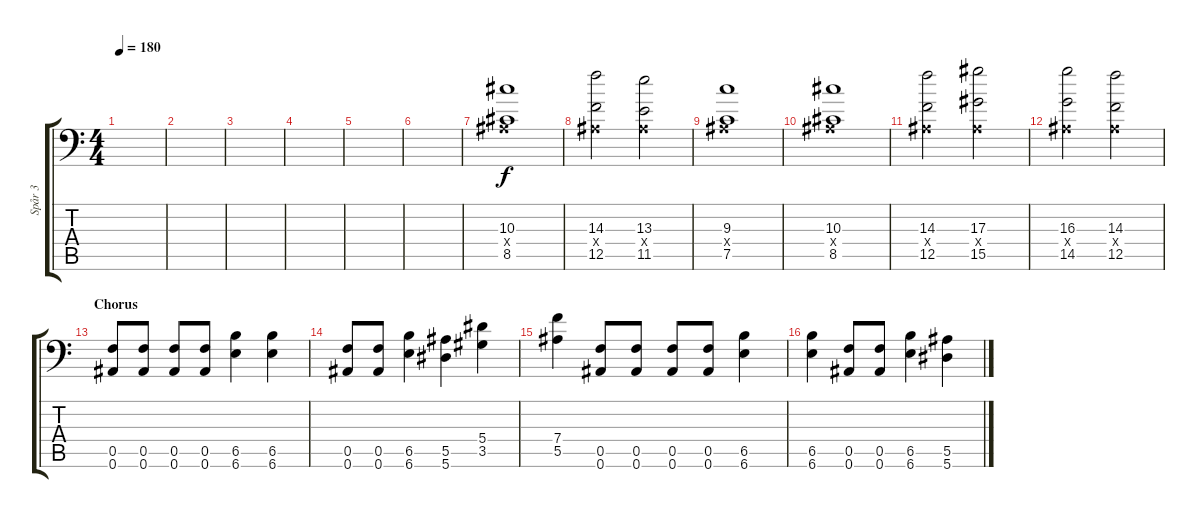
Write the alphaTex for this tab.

\track ("Spår 3" "Spår 3") {instrument distortionguitar}
\staff {score tabs}
\tuning (C4 G3 Eb3 Bb2 F2 Bb1) {hide}
\ts (4 4)
\tempo 180
\clef f4
\ks c
|
|
|
|
|
|
(10.3 0.4{x} 8.5).1{balance 4} |
(14.3 0.4{x} 12.5).2 (13.3 0.4{x} 11.5).2 |
(9.3 0.4{x} 7.5).1 |
(10.3 0.4{x} 8.5).1 |
(14.3 0.4{x} 12.5).2 (17.3 0.4{x} 15.5).2 |
(16.3 0.4{x} 14.5).2 (14.3 0.4{x} 12.5).2 |
\section ("" "Chorus")
(0.5 0.6).8 (0.5 0.6).8 (0.5 0.6).8 (0.5 0.6).8 (6.5 6.6).4 (6.5 6.6).4 |
(0.5 0.6).8 (0.5 0.6).8 (6.5 6.6).4 (5.5 5.6).4 (5.4 3.5).4 |
(7.4 5.5).4 (0.5 0.6).8 (0.5 0.6).8 (0.5 0.6).8 (0.5 0.6).8 (6.5 6.6).4 |
(6.5 6.6).4 (0.5 0.6).8 (0.5 0.6).8 (6.5 6.6).4 (5.5 5.6).4
